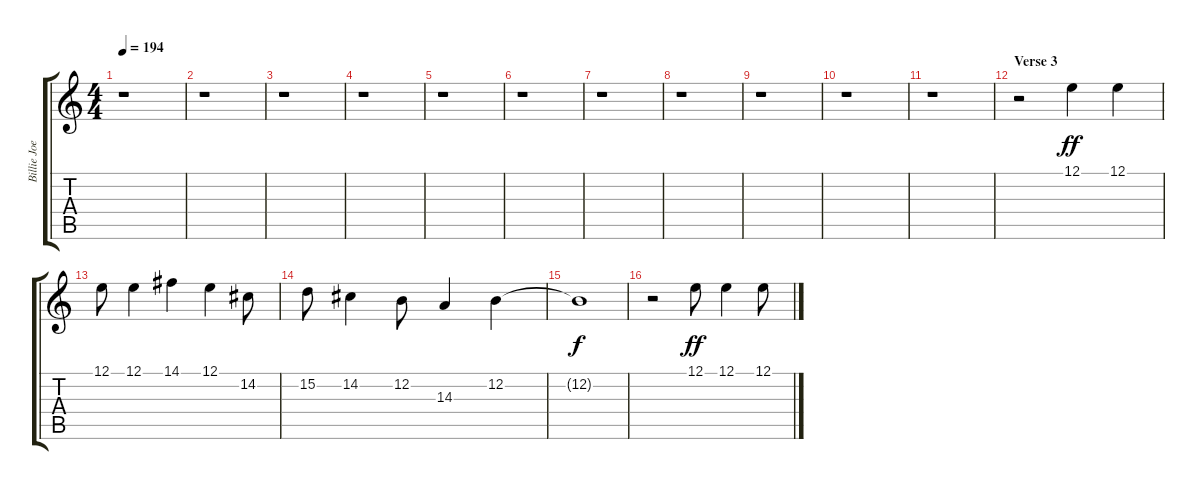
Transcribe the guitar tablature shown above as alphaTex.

\track ("Billie Joe (Vocals)" "Billie Joe") {instrument englishhorn}
\staff {score tabs}
\tuning (E4 B3 G3 D3 A2 E2) {hide}
\ts (4 4)
\tempo 194
\clef g2
\ks c
r.1{dy f} |
r.1 |
r.1 |
r.1 |
r.1 |
r.1 |
r.1 |
r.1 |
r.1 |
r.1 |
r.1 |
\section ("" "Verse 3")
r.2 12.1.4{dy ff} 12.1.4 |
12.1.8 12.1.4 14.1.4 12.1.4 14.2.8 |
15.2.8 14.2.4 12.2.8 14.3.4 12.2.4 |
12.2{t}.1{dy f} |
r.2 12.1.8{dy ff} 12.1.4 12.1.8
